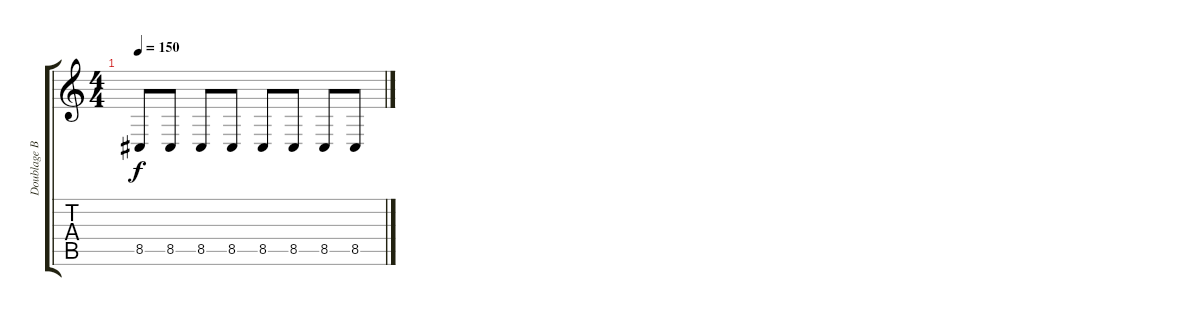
\track ("Doublage Basse" "Doublage B") {instrument lead8bassandlead}
\staff {score tabs}
\tuning (C4 G3 Eb3 Bb2 F2 C2) {hide}
\ts (4 4)
\tempo 150
\clef g2
\ks c
8.5{t}.8{dy f} 8.5.8 8.5.8 8.5.8 8.5.8 8.5.8 8.5.8 8.5.8
